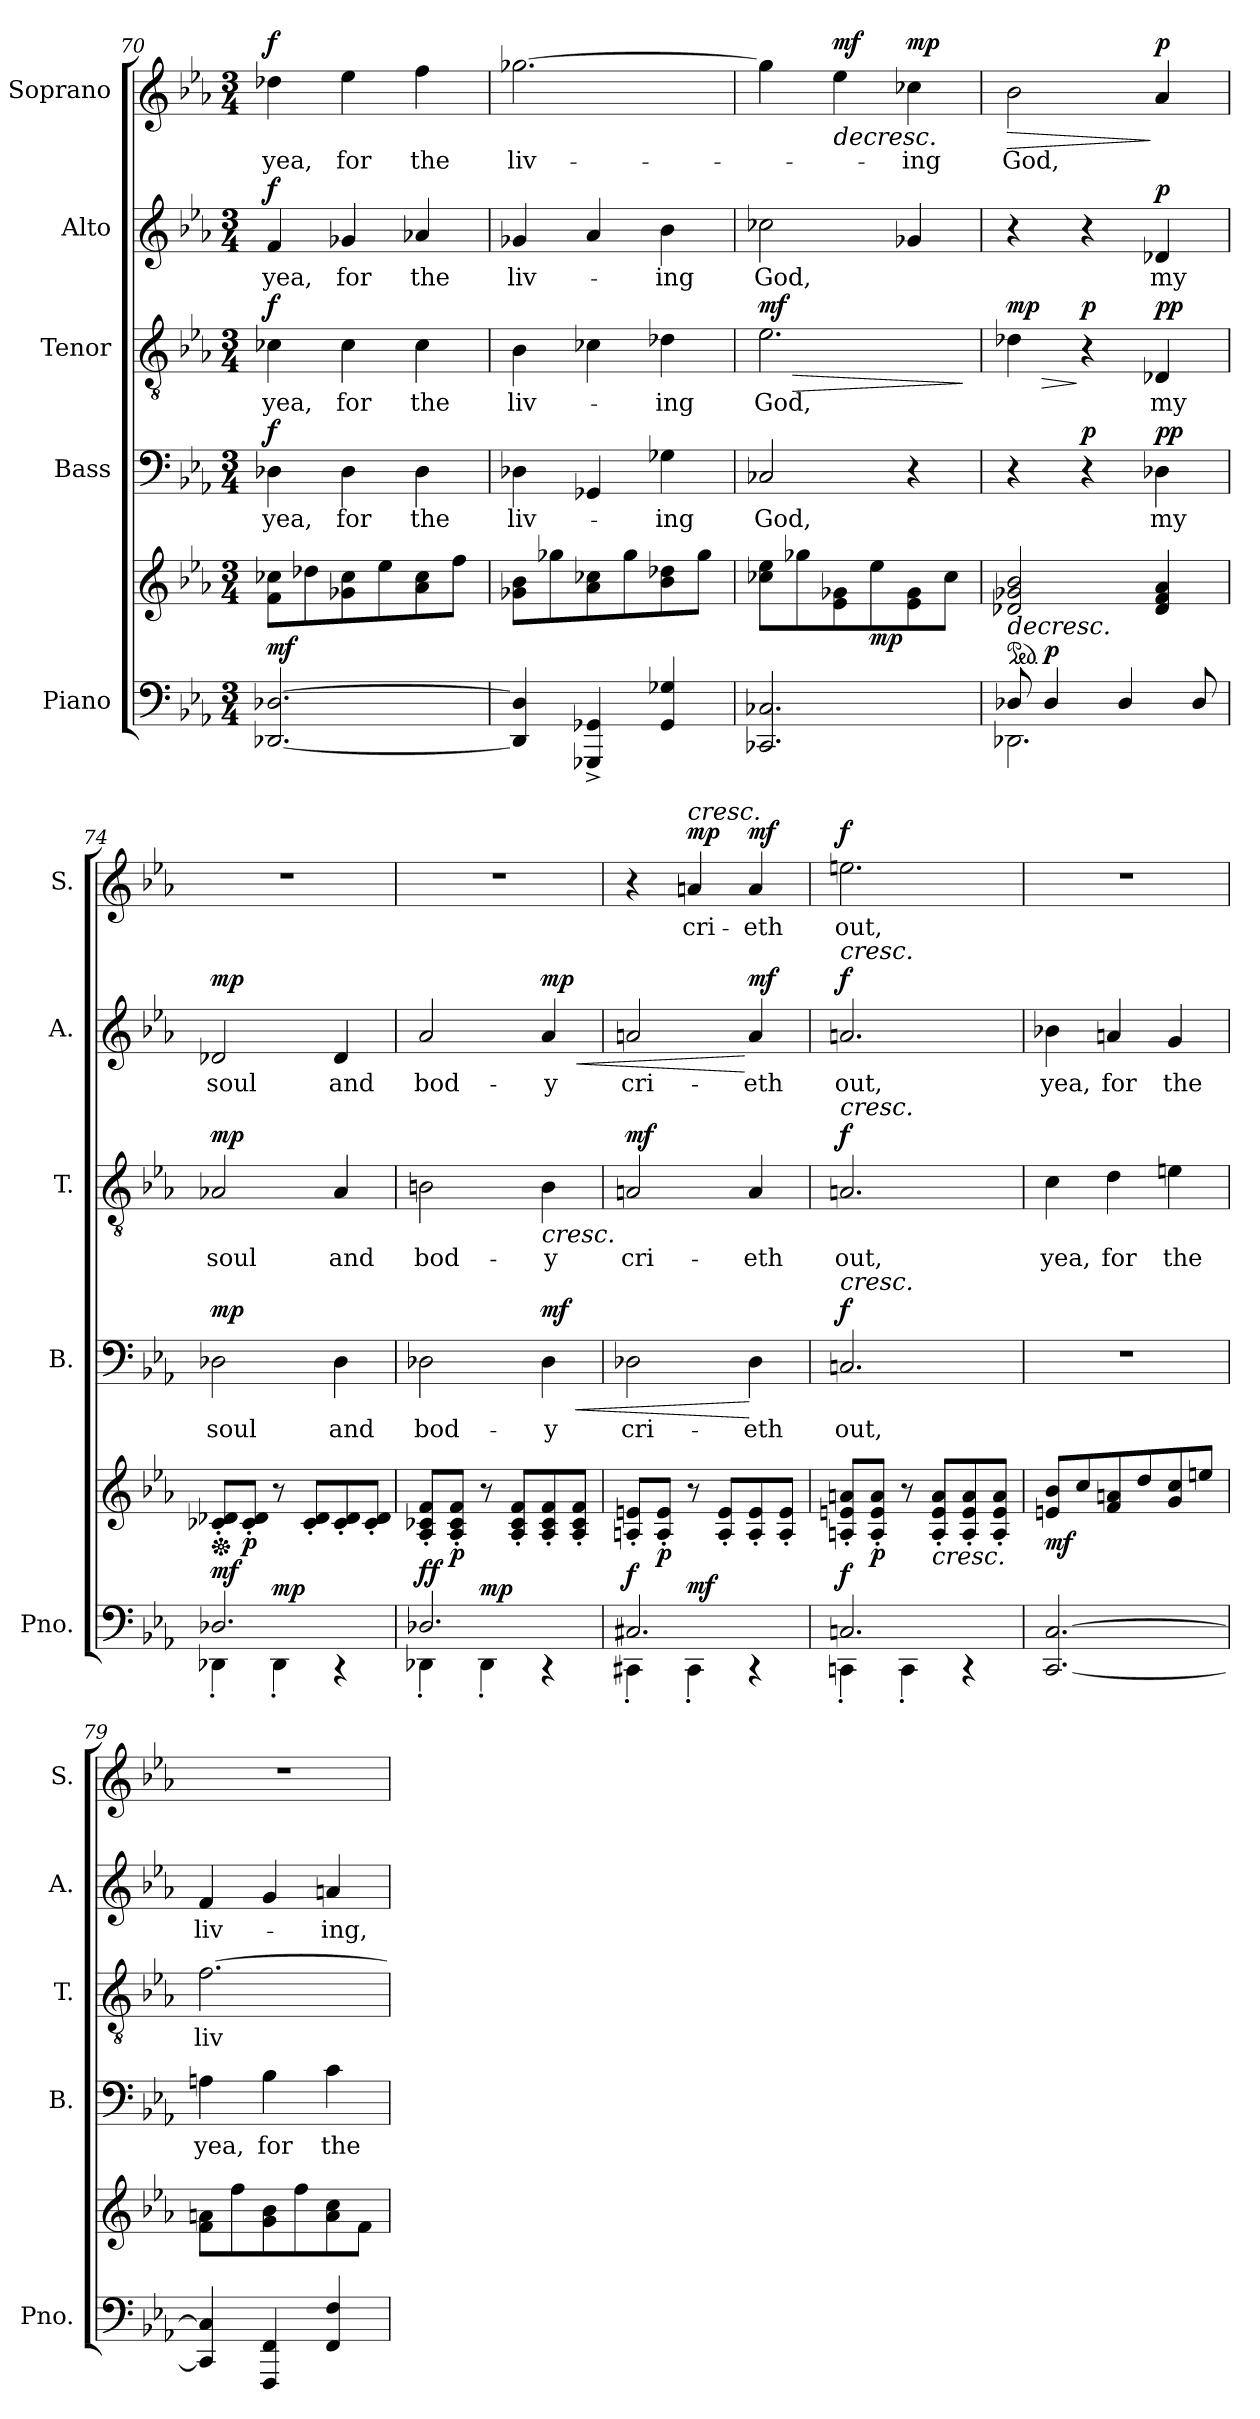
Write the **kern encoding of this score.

**kern	**kern	**dynam	**kern	**text	**dynam	**kern	**text	**dynam	**kern	**text	**dynam	**kern	**text	**dynam
*part5	*part5	*part5	*part4	*part4	*part4	*part3	*part3	*part3	*part2	*part2	*part2	*part1	*part1	*part1
*staff6	*staff5	*staff5/6	*staff4	*staff4	*staff4	*staff3	*staff3	*staff3	*staff2	*staff2	*staff2	*staff1	*staff1	*staff1
*I"Piano	*	*	*I"Bass	*	*	*I"Tenor	*	*	*I"Alto	*	*	*I"Soprano	*	*
*I'Pno.	*	*	*I'B.	*	*	*I'T.	*	*	*I'A.	*	*	*I'S.	*	*
*clefF4	*clefG2	*	*clefF4	*	*	*clefGv2	*	*	*clefG2	*	*	*clefG2	*	*
*k[b-e-a-]	*k[b-e-a-]	*	*k[b-e-a-]	*	*	*k[b-e-a-]	*	*	*k[b-e-a-]	*	*	*k[b-e-a-]	*	*
*M3/4	*M3/4	*	*M3/4	*	*	*M3/4	*	*	*M3/4	*	*	*M3/4	*	*
=70	=70	=70	=70	=70	=70	=70	=70	=70	=70	=70	=70	=70	=70	=70
!	!	!LO:DY:a=2	!	!LO:LY:b	!LO:DY:a	!	!LO:LY:b	!LO:DY:a	!	!LO:LY:b	!LO:DY:a	!	!LO:LY:b	!LO:DY:a
[2.DD-X/ [2.D-X/	8f\ 8cc-X\L	mf	4D-X\	yea,	f	4c-X\	yea,	f	4f/	yea,	f	4dd-X\	yea,	f
.	8dd-X\	.	.	.	.	.	.	.	.	.	.	.	.	.
!	!	!	!	!LO:LY:b	!	!	!LO:LY:b	!	!	!LO:LY:b	!	!	!LO:LY:b	!
.	8g-X\ 8cc-\	.	4D-\	for	.	4c-\	for	.	4g-X/	for	.	4ee-\	for	.
.	8ee-\	.	.	.	.	.	.	.	.	.	.	.	.	.
!	!	!	!	!LO:LY:b	!	!	!LO:LY:b	!	!	!LO:LY:b	!	!	!LO:LY:b	!
.	8a-\ 8cc-\	.	4D-\	the	.	4c-\	the	.	4a-X/	the	.	4ff\	the	.
.	8ff\J	.	.	.	.	.	.	.	.	.	.	.	.	.
=71	=71	=71	=71	=71	=71	=71	=71	=71	=71	=71	=71	=71	=71	=71
!	!	!	!	!LO:LY:b	!	!	!LO:LY:b	!	!	!LO:LY:b	!	!	!LO:LY:b	!
4DD-/] 4D-/]	8g-X\ 8b-\L	.	4D-X\	liv-	.	4B-\	liv-	.	4g-X/	liv-	.	[2.gg-X\	liv-	.
.	8gg-X\	.	.	.	.	.	.	.	.	.	.	.	.	.
4GGG-X/^ 4GG-X/^	8a-\ 8cc-X\	.	4GG-X/	.	.	4c-X\	.	.	4a-/	.	.	.	.	.
.	8gg-\	.	.	.	.	.	.	.	.	.	.	.	.	.
!	!	!	!	!LO:LY:b	!	!	!LO:LY:b	!	!	!LO:LY:b	!	!	!	!
4GG-/ 4G-X/	8b-\ 8dd-X\	.	4G-X\	-ing	.	4d-X\	-ing	.	4b-\	-ing	.	.	.	.
.	8gg-\J	.	.	.	.	.	.	.	.	.	.	.	.	.
=72	=72	=72	=72	=72	=72	=72	=72	=72	=72	=72	=72	=72	=72	=72
!	!	!	!	!LO:LY:b	!	!	!LO:LY:b	!LO:HP:b	!	!LO:LY:b	!	!	!	!
!	!	!	!	!	!	!	!	!LO:DY:n=1:a	!	!	!	!	!	!
2.CC-X/ 2.C-X/	8cc-X\ 8ee-\L	.	2C-X/	God,	.	2.e-\	God,	> mf	2cc-X\	God,	.	4gg-\]	.	.
.	8gg-X\	.	.	.	.	.	.	.	.	.	.	.	.	.
!	!	!	!	!	!	!	!	!	!	!	!	!	!	!LO:HP:b
!	!	!	!	!	!	!	!	!	!	!	!	!	!	!LO:DY:n=1:a
.	8e-\ 8g-X\	.	.	.	.	.	.	.	.	.	.	4ee-\	.	> mf
!	!	!LO:DY:b	!	!	!	!	!	!	!	!	!	!	!	!
.	8ee-\	mp	.	.	.	.	.	.	.	.	.	.	.	.
!	!	!	!	!	!	!	!	!	!	!	!	!	!LO:LY:b	!LO:DY:n=2:a
.	8e-\ 8g-\	.	4r	.	.	.	.	.	4g-X/	.	.	4cc-X\	-ing	mp
.	8cc-\J	.	.	.	.	.	.	.	.	.	.	.	.	.
.	.	.	.	.	.	.	.	]	.	.	.	.	.	]
!!LO:LB:g=z
=73	=73	=73	=73	=73	=73	=73	=73	=73	=73	=73	=73	=73	=73	=73
*^	*	*	*	*	*	*	*	*	*	*	*	*	*	*
*	*	*ped	*	*	*	*	*	*	*	*	*	*	*	*	*
!	!	!	!LO:HP:b	!	!	!	!	!	!LO:HP:b	!	!	!	!	!LO:LY:b	!LO:HP:b
!	!	!	!	!	!	!	!	!	!LO:DY:n=1:a	!	!	!	!	!	!
8D-X/	2.DD-X\	2d-X/ 2g-X/ 2b-/	>	4r	.	.	4d-X\	.	> mp	4r	.	.	2b-\	God,	>
!	!	!	!LO:DY:a=2	!	!	!	!	!	!	!	!	!	!	!	!
4D-/	.	.	p	.	.	.	.	.	.	.	.	.	.	.	.
!	!	!	!	!	!	!LO:DY:a	!	!	!LO:DY:n=2:a	!	!	!	!	!	!
.	.	.	.	4r	.	p	4r	.	] p	4r	.	.	.	.	.
4D-/	.	.	.	.	.	.	.	.	.	.	.	.	.	.	.
!	!	!	!	!	!LO:LY:b	!LO:DY:a	!	!LO:LY:b	!LO:DY:n=3:a	!	!LO:LY:b	!LO:DY:a	!	!	!LO:DY:n=1:a
.	.	4d-/ 4f/ 4a-/	.	4D-X\	my	pp	4D-X/	my	pp	4d-X/	my	p	4a-/	.	] p
8D-/	.	.	.	.	.	.	.	.	.	.	.	.	.	.	.
*v	*v	*	*	*	*	*	*	*	*	*	*	*	*	*	*
.	.	]	.	.	.	.	.	.	.	.	.	.	.	.
=74	=74	=74	=74	=74	=74	=74	=74	=74	=74	=74	=74	=74	=74	=74
*^	*	*	*	*	*	*	*	*	*	*	*	*	*	*
*	*	*Xped	*	*	*	*	*	*	*	*	*	*	*	*	*
!	!	!	!LO:DY:a=2	!	!LO:LY:b	!LO:DY:a	!	!LO:LY:b	!LO:DY:a	!	!LO:LY:b	!LO:DY:a	!	!	!
2.D-X/	4DD-X'\	8c-X/' 8d-X/'L	mf	2D-X\	soul	mp	2A-X/	soul	mp	2d-X/	soul	mp	2.r	.	.
!	!	!	!LO:DY:b	!	!	!	!	!	!	!	!	!	!	!	!
.	.	8c-/' 8d-/'J	p	.	.	.	.	.	.	.	.	.	.	.	.
!	!	!	!LO:DY:a=2	!	!	!	!	!	!	!	!	!	!	!	!
.	4DD-'\	8r	mp	.	.	.	.	.	.	.	.	.	.	.	.
.	.	8c-/' 8d-/'L	.	.	.	.	.	.	.	.	.	.	.	.	.
!	!	!	!	!	!LO:LY:b	!	!	!LO:LY:b	!	!	!LO:LY:b	!	!	!	!
.	4r	8c-/' 8d-/'	.	4D-\	and	.	4A-/	and	.	4d-/	and	.	.	.	.
.	.	8c-/' 8d-/'J	.	.	.	.	.	.	.	.	.	.	.	.	.
=75	=75	=75	=75	=75	=75	=75	=75	=75	=75	=75	=75	=75	=75	=75	=75
!	!	!	!LO:DY:a=2	!	!LO:LY:b	!	!	!LO:LY:b	!	!	!LO:LY:b	!	!	!	!
!	!	!	!LO:DY:n=1:a=2	!	!	!	!	!	!	!	!	!	!	!	!
2.D-X/	4DD-X'\	8A-/' 8c-X/' 8f/'L	f f	2D-X\	bod-	.	2Bn\	bod-	.	2a-/	bod-	.	2.r	.	.
!	!	!	!LO:DY:n=2:b	!	!	!	!	!	!	!	!	!	!	!	!
.	.	8A-/' 8c-/' 8f/'J	p	.	.	.	.	.	.	.	.	.	.	.	.
!	!	!	!LO:DY:n=3:a=2	!	!	!	!	!	!	!	!	!	!	!	!
.	4DD-'\	8r	mp	.	.	.	.	.	.	.	.	.	.	.	.
.	.	8A-/' 8c-/' 8f/'L	.	.	.	.	.	.	.	.	.	.	.	.	.
!	!	!	!	!	!LO:LY:b	!LO:HP:b	!	!LO:LY:b	!LO:HP:b	!	!LO:LY:b	!LO:HP:b	!	!	!
!	!	!	!	!	!	!LO:DY:n=1:a	!	!	!	!	!	!LO:DY:n=1:a	!	!	!
.	4r	8A-/' 8c-/' 8f/'	.	4D-\	-y	< mf	4B\	-y	<	4a-/	-y	< mp	.	.	.
.	.	8A-/' 8c-/' 8f/'J	.	.	.	.	.	.	.	.	.	.	.	.	.
=76	=76	=76	=76	=76	=76	=76	=76	=76	=76	=76	=76	=76	=76	=76	=76
!	!	!	!LO:DY:a=2	!	!LO:LY:b	!	!	!LO:LY:b	!LO:DY:a	!	!LO:LY:b	!	!	!	!
2.C#X/	4CC#X'\	8An/' 8en/'L	f	2D-X\	cri-	.	2An/	cri-	mf	2an/	cri-	.	4r	.	.
!	!	!	!LO:DY:b	!	!	!	!	!	!	!	!	!	!	!	!
.	.	8A/' 8e/'J	p	.	.	.	.	.	.	.	.	.	.	.	.
!	!	!	!	!	!	!	!	!	!	!	!	!	!LO:TX:a:i:t=cresc.	!	!
!	!	!	!LO:DY:a=2	!	!	!	!	!	!	!	!	!	!	!LO:LY:b	!LO:DY:a
.	4CC#'\	8r	mf	.	.	.	.	.	.	.	.	.	4an/	cri-	mp
.	.	8A/' 8e/'L	.	.	.	.	.	.	.	.	.	.	.	.	.
!	!	!	!	!	!LO:LY:b	!	!	!LO:LY:b	!	!	!LO:LY:b	!LO:DY:n=1:a	!	!LO:LY:b	!LO:DY:a
.	4r	8A/' 8e/'	.	4D-\	-eth	[	4A/	-eth	[	4a/	-eth	[ mf	4a/	-eth	mf
.	.	8A/' 8e/'J	.	.	.	.	.	.	.	.	.	.	.	.	.
=77	=77	=77	=77	=77	=77	=77	=77	=77	=77	=77	=77	=77	=77	=77	=77
!	!	!	!	!	!	!	!	!	!	!LO:TX:a:i:t=cresc.	!	!	!	!	!
!	!	!	!	!	!	!	!LO:TX:a:i:t=cresc.	!	!	!	!	!	!	!	!
!	!	!	!	!LO:TX:a:i:t=cresc.	!	!	!	!	!	!	!	!	!	!	!
!	!	!	!LO:DY:a=2	!	!LO:LY:b	!LO:DY:a	!	!LO:LY:b	!LO:DY:a	!	!LO:LY:b	!LO:DY:a	!	!LO:LY:b	!LO:DY:a
2.Cn/	4CCn'\	8An/' 8en/' 8an/'L	f	2.Cn/	out,	f	2.An/	out,	f	2.an/	out,	f	2.een\	out,	f
!	!	!	!LO:DY:b	!	!	!	!	!	!	!	!	!	!	!	!
.	.	8A/' 8e/' 8a/'J	p	.	.	.	.	.	.	.	.	.	.	.	.
.	4CC'\	8r	.	.	.	.	.	.	.	.	.	.	.	.	.
!	!	!LO:TX:b:i:t=cresc.	!	!	!	!	!	!	!	!	!	!	!	!	!
.	.	8A/' 8e/' 8a/'L	.	.	.	.	.	.	.	.	.	.	.	.	.
.	4r	8A/' 8e/' 8a/'	.	.	.	.	.	.	.	.	.	.	.	.	.
.	.	8A/' 8e/' 8a/'J	.	.	.	.	.	.	.	.	.	.	.	.	.
*v	*v	*	*	*	*	*	*	*	*	*	*	*	*	*	*
=78	=78	=78	=78	=78	=78	=78	=78	=78	=78	=78	=78	=78	=78	=78
!	!	!LO:DY:b	!	!	!	!	!LO:LY:b	!	!	!LO:LY:b	!	!	!	!
[2.CC/ [2.C/	8en/ 8b-/L	mf	2.r	.	.	4c\	yea,	.	4b-X\	yea,	.	2.r	.	.
.	8cc/	.	.	.	.	.	.	.	.	.	.	.	.	.
!	!	!	!	!	!	!	!LO:LY:b	!	!	!LO:LY:b	!	!	!	!
.	8f/ 8an/	.	.	.	.	4d\	for	.	4an/	for	.	.	.	.
.	8dd/	.	.	.	.	.	.	.	.	.	.	.	.	.
!	!	!	!	!	!	!	!LO:LY:b	!	!	!LO:LY:b	!	!	!	!
.	8g/ 8cc/	.	.	.	.	4en\	the	.	4g/	the	.	.	.	.
.	8een/J	.	.	.	.	.	.	.	.	.	.	.	.	.
!!LO:PB:g=z
=79	=79	=79	=79	=79	=79	=79	=79	=79	=79	=79	=79	=79	=79	=79
!	!	!	!	!LO:LY:b	!	!	!LO:LY:b	!	!	!LO:LY:b	!	!	!	!
4CC/] 4C/]	8f\ 8an\L	.	4An\	yea,	.	[2.f\	liv-	.	4f/	liv-	.	2.r	.	.
.	8ff\	.	.	.	.	.	.	.	.	.	.	.	.	.
!	!	!	!	!LO:LY:b	!	!	!	!	!	!	!	!	!	!
4FFF/ 4FF/	8g\ 8b-\	.	4B-\	for	.	.	.	.	4g/	.	.	.	.	.
.	8ff\	.	.	.	.	.	.	.	.	.	.	.	.	.
!	!	!	!	!LO:LY:b	!	!	!	!	!	!LO:LY:b	!	!	!	!
4FF/ 4F/	8a\ 8cc\	.	4c\	the	.	.	.	.	4an/	-ing,	.	.	.	.
.	8f\J	.	.	.	.	.	.	.	.	.	.	.	.	.
=	=	=	=	=	=	=	=	=	=	=	=	=	=	=
*-	*-	*-	*-	*-	*-	*-	*-	*-	*-	*-	*-	*-	*-	*-
